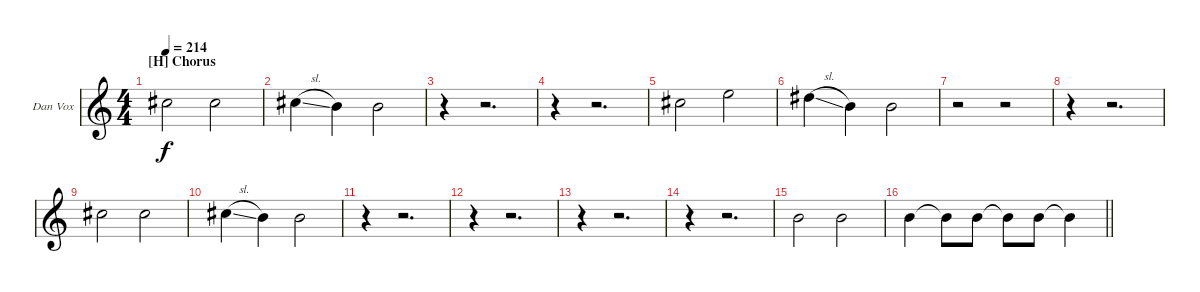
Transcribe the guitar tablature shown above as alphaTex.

\bracketExtendMode groupsimilarinstruments
\firstSystemTrackNameOrientation horizontal
\otherSystemsTrackNameOrientation horizontal
\track ("Dan Andriano - Vocals" "Dan Vox") {instrument overdrivenguitar}
\staff {score}
\tuning (E4 B3 G3 D3 A2 E2)
\ts (4 4)
\section ("H" "Chorus")
\tempo 214
\clef g2
\ks c
6.3.2{dy f} 6.3.2 |
6.3{sl}.4 4.3.4 4.3.2 |
r.4 r.2{d} |
r.4 r.2{d} |
6.3.2 9.3.2 |
8.3{sl}.4 4.3.4 4.3.2 |
r.2 r.2 |
r.4 r.2{d} |
6.3.2 6.3.2 |
6.3{sl}.4 4.3.4 4.3.2 |
r.4 r.2{d} |
r.4 r.2{d} |
r.4 r.2{d} |
r.4 r.2{d} |
4.3.2 4.3.2 |
\barLineRight lightlight
4.3.4 4.3{t}.8 4.3.8 4.3{t}.8 4.3.8 4.3{t}.4
